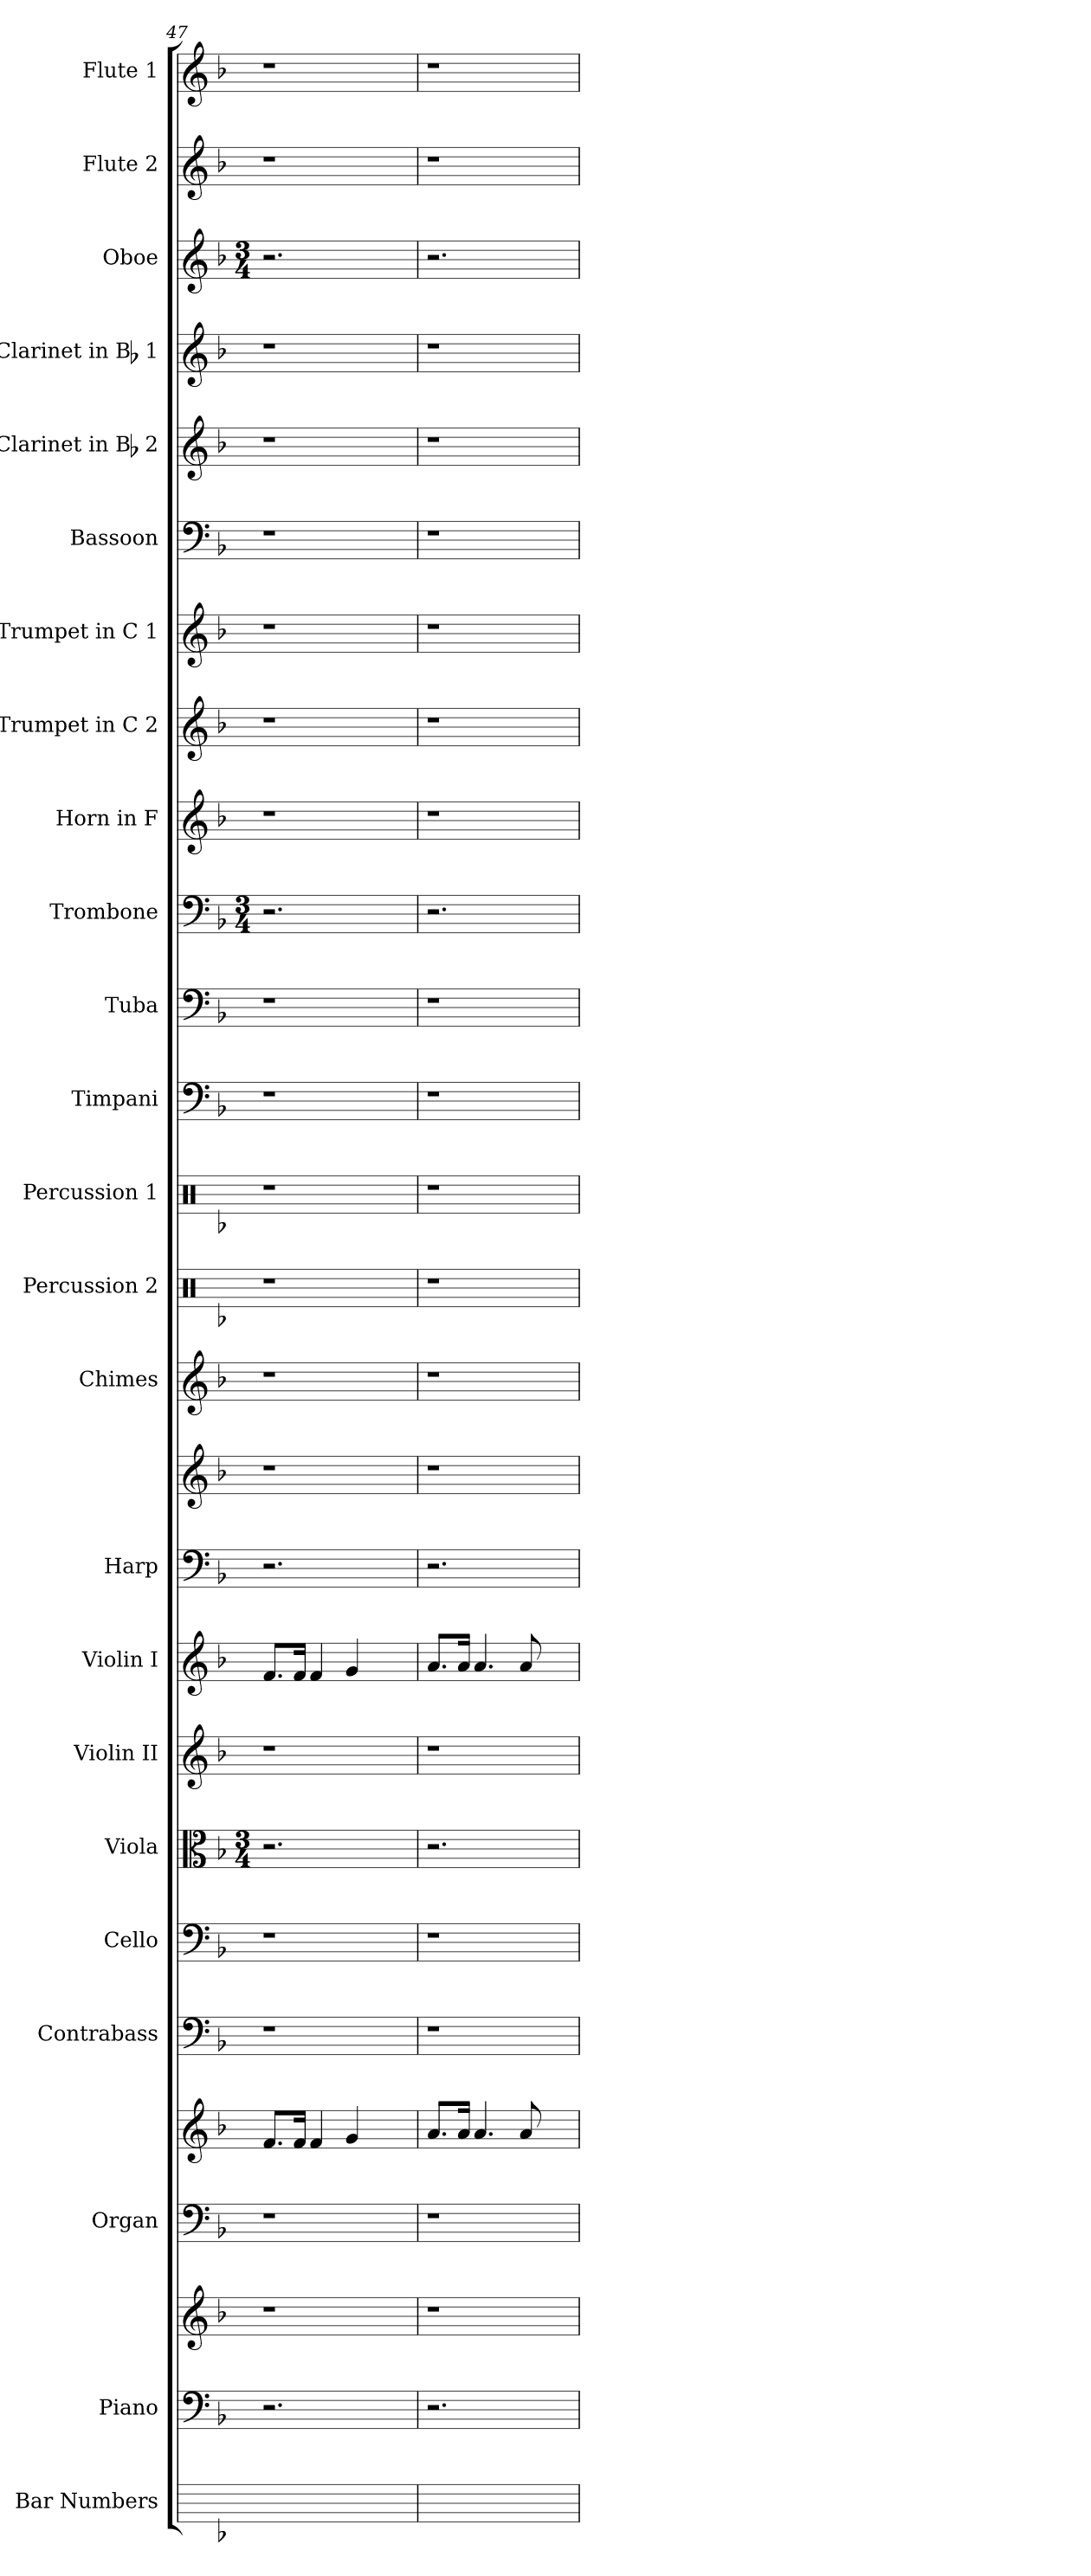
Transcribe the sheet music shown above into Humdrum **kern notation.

**kern	**kern	**kern	**kern	**kern	**kern	**kern	**kern	**kern	**kern	**kern	**kern	**kern	**kern	**kern	**kern	**kern	**kern	**kern	**kern	**kern	**kern	**kern	**kern	**kern	**kern	**kern
*part24	*part23	*part23	*part22	*part22	*part21	*part20	*part19	*part18	*part17	*part16	*part16	*part15	*part14	*part13	*part12	*part11	*part10	*part9	*part8	*part7	*part6	*part5	*part4	*part3	*part2	*part1
*staff27	*staff26	*staff25	*staff24	*staff23	*staff22	*staff21	*staff20	*staff19	*staff18	*staff17	*staff16	*staff15	*staff14	*staff13	*staff12	*staff11	*staff10	*staff9	*staff8	*staff7	*staff6	*staff5	*staff4	*staff3	*staff2	*staff1
*I"Bar Numbers	*I"Piano	*	*I"Organ	*	*I"Contrabass	*I"Cello	*I"Viola	*I"Violin II	*I"Violin I	*I"Harp	*	*I"Chimes	*I"Percussion 2	*I"Percussion 1	*I"Timpani	*I"Tuba	*I"Trombone	*I"Horn in F	*I"Trumpet in C 2	*I"Trumpet in C 1	*I"Bassoon	*I"Clarinet in Bb 2	*I"Clarinet in Bb 1	*I"Oboe	*I"Flute 2	*I"Flute 1
*	*I'Pno.	*	*I'Org.	*	*I'Cb.	*	*I'Vla.	*I'Vln. II	*I'Vln. I	*I'Hp.	*	*I'Chm.	*I'Perc. 2	*I'Perc. 1	*I'Timp.	*I'Tuba	*I'Tbn.	*	*I'Tpt 2	*I'Tpt 1	*I'Bsn.	*I'Cl 2	*I'Cl 1	*I'Ob.	*I'Fl 2	*I'Fl 1
*	*clefF4	*clefG2	*clefF4	*clefG2	*clefF4	*clefF4	*clefC3	*clefG2	*clefG2	*clefF4	*clefG2	*clefG2	*clefX	*clefX	*clefF4	*clefF4	*clefF4	*clefG2	*clefG2	*clefG2	*clefF4	*clefG2	*clefG2	*clefG2	*clefG2	*clefG2
*	*	*	*	*	*ITrd7c12	*	*	*	*	*	*	*	*	*	*	*	*	*	*	*	*	*	*	*	*	*
*k[b-]	*k[b-]	*k[b-]	*k[b-]	*k[b-]	*k[b-]	*k[b-]	*k[b-]	*k[b-]	*k[b-]	*k[b-]	*k[b-]	*k[b-]	*k[b-]	*k[b-]	*k[b-]	*k[b-]	*k[b-]	*k[b-]	*k[b-]	*k[b-]	*k[b-]	*k[b-]	*k[b-]	*k[b-]	*k[b-]	*k[b-]
*F:	*F:	*F:	*F:	*F:	*F:	*F:	*F:	*F:	*F:	*F:	*F:	*F:	*F:	*F:	*F:	*F:	*F:	*F:	*F:	*F:	*F:	*F:	*F:	*F:	*F:	*F:
*	*	*	*	*	*	*	*M3/4	*	*	*	*	*	*	*	*	*	*M3/4	*	*	*	*	*	*	*M3/4	*	*
=47	=47	=47	=47	=47	=47	=47	=47	=47	=47	=47	=47	=47	=47	=47	=47	=47	=47	=47	=47	=47	=47	=47	=47	=47	=47	=47
1ryy	2.r	1r	1r	8.f/L	1r	1r	2.r	1r	8.f/L	2.r	1r	1r	1r	1r	1r	1r	2.r	1r	1r	1r	1r	1r	1r	2.r	1r	1r
.	.	.	.	16f/Jk	.	.	.	.	16f/Jk	.	.	.	.	.	.	.	.	.	.	.	.	.	.	.	.	.
.	.	.	.	4f/	.	.	.	.	4f/	.	.	.	.	.	.	.	.	.	.	.	.	.	.	.	.	.
.	.	.	.	4g/	.	.	.	.	4g/	.	.	.	.	.	.	.	.	.	.	.	.	.	.	.	.	.
.	4ryy	.	.	4ryy	.	.	4ryy	.	4ryy	4ryy	.	.	.	.	.	.	4ryy	.	.	.	.	.	.	4ryy	.	.
!!LO:PB:g=z
=48	=48	=48	=48	=48	=48	=48	=48	=48	=48	=48	=48	=48	=48	=48	=48	=48	=48	=48	=48	=48	=48	=48	=48	=48	=48	=48
1ryy	2.r	1r	1r	8.a/L	1r	1r	2.r	1r	8.a/L	2.r	1r	1r	1r	1r	1r	1r	2.r	1r	1r	1r	1r	1r	1r	2.r	1r	1r
.	.	.	.	16a/Jk	.	.	.	.	16a/Jk	.	.	.	.	.	.	.	.	.	.	.	.	.	.	.	.	.
.	.	.	.	4.a/	.	.	.	.	4.a/	.	.	.	.	.	.	.	.	.	.	.	.	.	.	.	.	.
.	.	.	.	8a/	.	.	.	.	8a/	.	.	.	.	.	.	.	.	.	.	.	.	.	.	.	.	.
.	4ryy	.	.	4ryy	.	.	4ryy	.	4ryy	4ryy	.	.	.	.	.	.	4ryy	.	.	.	.	.	.	4ryy	.	.
=	=	=	=	=	=	=	=	=	=	=	=	=	=	=	=	=	=	=	=	=	=	=	=	=	=	=
*-	*-	*-	*-	*-	*-	*-	*-	*-	*-	*-	*-	*-	*-	*-	*-	*-	*-	*-	*-	*-	*-	*-	*-	*-	*-	*-
